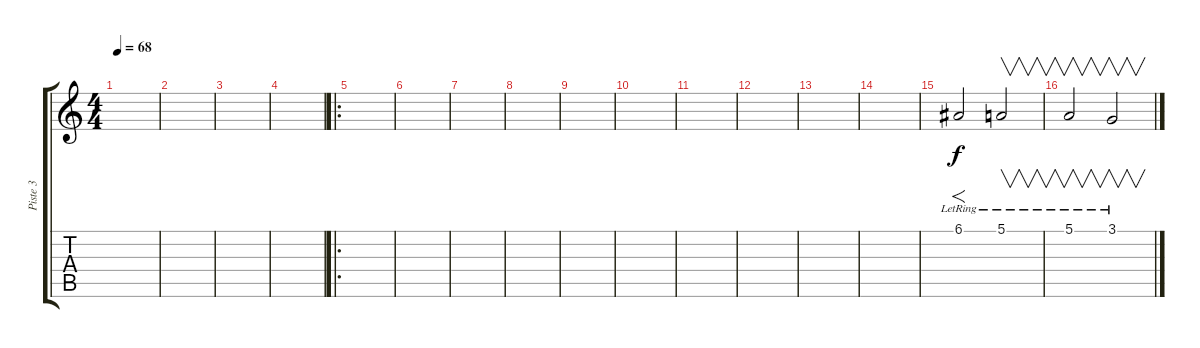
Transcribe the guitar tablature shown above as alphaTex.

\track ("Piste 3" "Piste 3") {instrument choiraahs}
\staff {score tabs}
\tuning (E4 B3 G3 D3 A2 E2) {hide}
\ts (4 4)
\tempo 68
\clef g2
\ks c
|
|
|
|
\ro
|
|
|
|
|
|
|
|
|
|
6.1{lr}.2{f} 5.1{lr}.2{v} |
5.1{lr}.2{v} 3.1{lr}.2{v}
